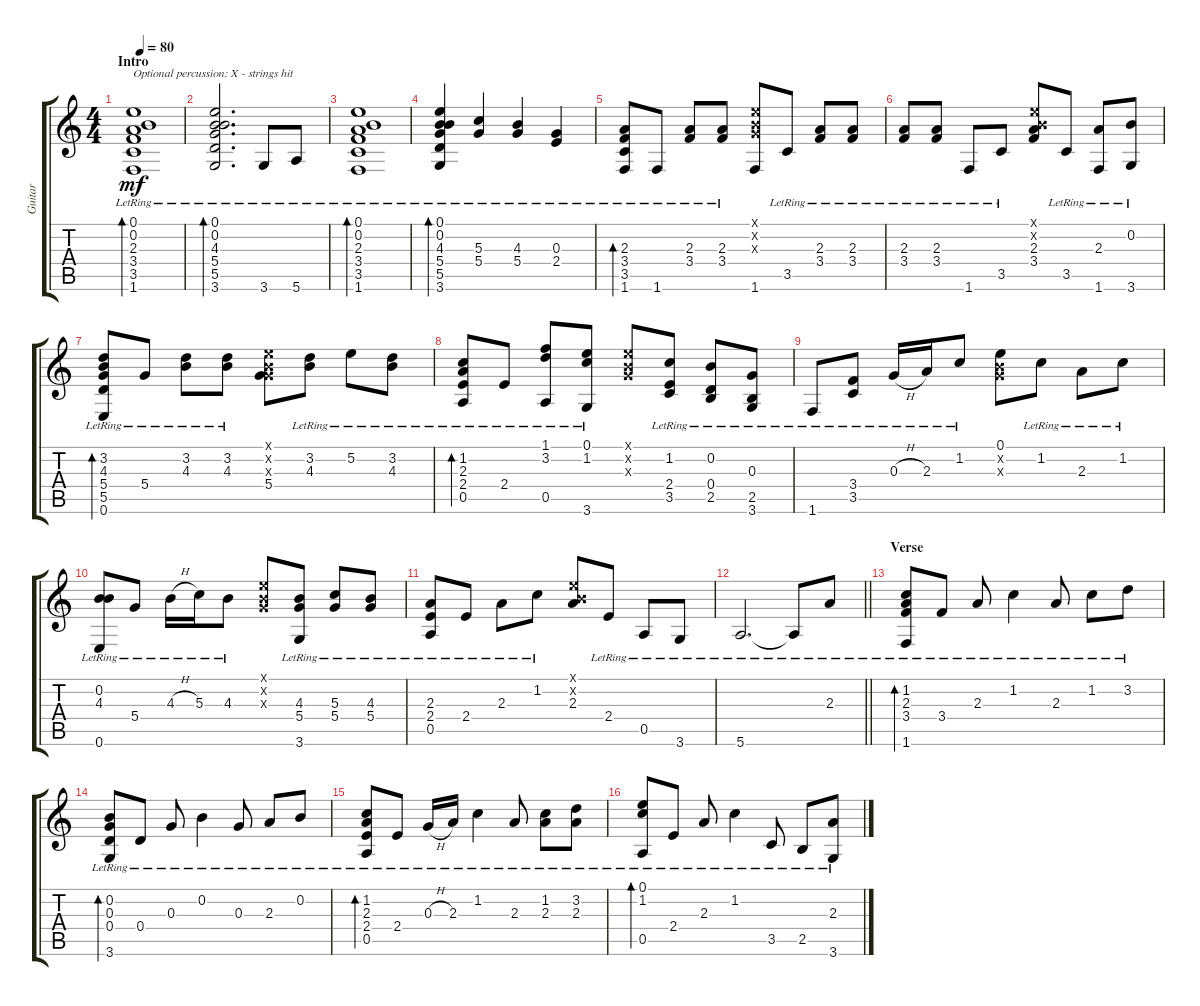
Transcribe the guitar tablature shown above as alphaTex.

\track ("Guitar" "Guitar") {instrument acousticguitarnylon}
\staff {score tabs}
\tuning (E4 B3 G3 D3 A2 E2) {hide}
\ts (4 4)
\section ("" "Intro")
\tempo 80
\clef g2
\ks c
(0.1{lr} 0.2{lr} 2.3{lr} 3.4{lr} 3.5{lr} 1.6{lr}).1{bd 30 txt "Optional percussion: X - strings hit" dy mf instrument acousticguitarnylon} |
(0.1{lr} 0.2{lr} 4.3{lr} 5.4{lr} 5.5{lr} 3.6{lr}).2{d bd 30} 3.6{lr}.8 5.6{lr}.8 |
(0.1{lr} 0.2{lr} 2.3{lr} 3.4{lr} 3.5{lr} 1.6{lr}).1{bd 30} |
(0.1{lr} 0.2{lr} 4.3{lr} 5.4{lr} 5.5{lr} 3.6{lr}).4{bd 30} (5.3{lr} 5.4{lr}).4 (4.3{lr} 5.4{lr}).4 (0.3{lr} 2.4{lr}).4 |
(2.3{lr} 3.4{lr} 3.5{lr} 1.6{lr}).8{bd 30} 1.6{lr}.8 (2.3{lr} 3.4{lr}).8 (2.3{lr} 3.4{lr}).8 (0.1{x} 0.2{x} 0.3{x} 1.6).8 3.5{lr}.8 (2.3{lr} 3.4{lr}).8 (2.3{lr} 3.4{lr}).8 |
(2.3{lr} 3.4{lr}).8 (2.3{lr} 3.4{lr}).8 1.6{lr}.8 3.5{lr}.8 (0.1{x} 0.2{x} 2.3 3.4).8 3.5{lr}.8 (2.3{lr} 1.6{lr}).8 (0.2{lr} 3.6{lr}).8 |
(3.2{lr} 4.3{lr} 5.4{lr} 5.5{lr} 0.6{lr}).8{bd 30} 5.4{lr}.8 (3.2{lr} 4.3{lr}).8 (3.2{lr} 4.3{lr}).8 (0.1{x} 0.2{x} 0.3{x} 5.4).8 (3.2{lr} 4.3{lr}).8 5.2{lr}.8 (3.2{lr} 4.3{lr}).8 |
(1.2{lr} 2.3{lr} 2.4{lr} 0.5{lr}).8{bd 30} 2.4{lr}.8 (1.1{lr} 3.2{lr} 0.5{lr}).8 (0.1{lr} 1.2{lr} 3.6{lr}).8 (0.1{x} 0.2{x} 0.3{x}).8 (1.2{lr} 2.4{lr} 3.5{lr}).8 (0.2{lr} 0.4{lr} 2.5{lr}).8 (0.3{lr} 2.5{lr} 3.6{lr}).8 |
1.6{lr}.8 (3.4{lr} 3.5{lr}).8 0.3{h lr}.16 2.3{lr}.16 1.2{lr}.8 (0.1 0.2{x} 0.3{x}).8 1.2{lr}.8 2.3{lr}.8 1.2{lr}.8 |
(0.2{lr} 4.3{lr} 0.6{lr}).8 5.4{lr}.8 4.3{h lr}.16 5.3{lr}.16 4.3{lr}.8 (0.1{x} 0.2{x} 0.3{x}).8 (4.3{lr} 5.4{lr} 3.6{lr}).8 (5.3{lr} 5.4{lr}).8 (4.3{lr} 5.4{lr}).8 |
(2.3{lr} 2.4{lr} 0.5{lr}).8 2.4{lr}.8 2.3{lr}.8 1.2{lr}.8 (0.1{x} 0.2{x} 2.3).8 2.4{lr}.8 0.5{lr}.8 3.6{lr}.8 |
\barLineRight lightlight
5.6{lr}.2{d} 5.6{lr t}.8 2.3{lr}.8 |
\section ("" "Verse")
(1.2{lr} 2.3{lr} 3.4{lr} 1.6{lr}).8{bd 30} 3.4{lr}.8 2.3{lr}.8 1.2{lr}.4 2.3{lr}.8 1.2{lr}.8 3.2{lr}.8 |
(0.2{lr} 0.3{lr} 0.4{lr} 3.6{lr}).8{bd 30} 0.4{lr}.8 0.3{lr}.8 0.2{lr}.4 0.3{lr}.8 2.3{lr}.8 0.2{lr}.8 |
(1.2{lr} 2.3{lr} 2.4{lr} 0.5{lr}).8{bd 30} 2.4{lr}.8 0.3{h lr}.16 2.3{lr}.16 1.2{lr}.4 2.3{lr}.8 (1.2{lr} 2.3{lr}).8 (3.2{lr} 2.3{lr}).8 |
(0.1{lr} 1.2{lr} 0.5{lr}).8{bd 30} 2.4{lr}.8 2.3{lr}.8 1.2{lr}.4 3.5{lr}.8 2.5{lr}.8 (2.3{lr} 3.6{lr}).8
